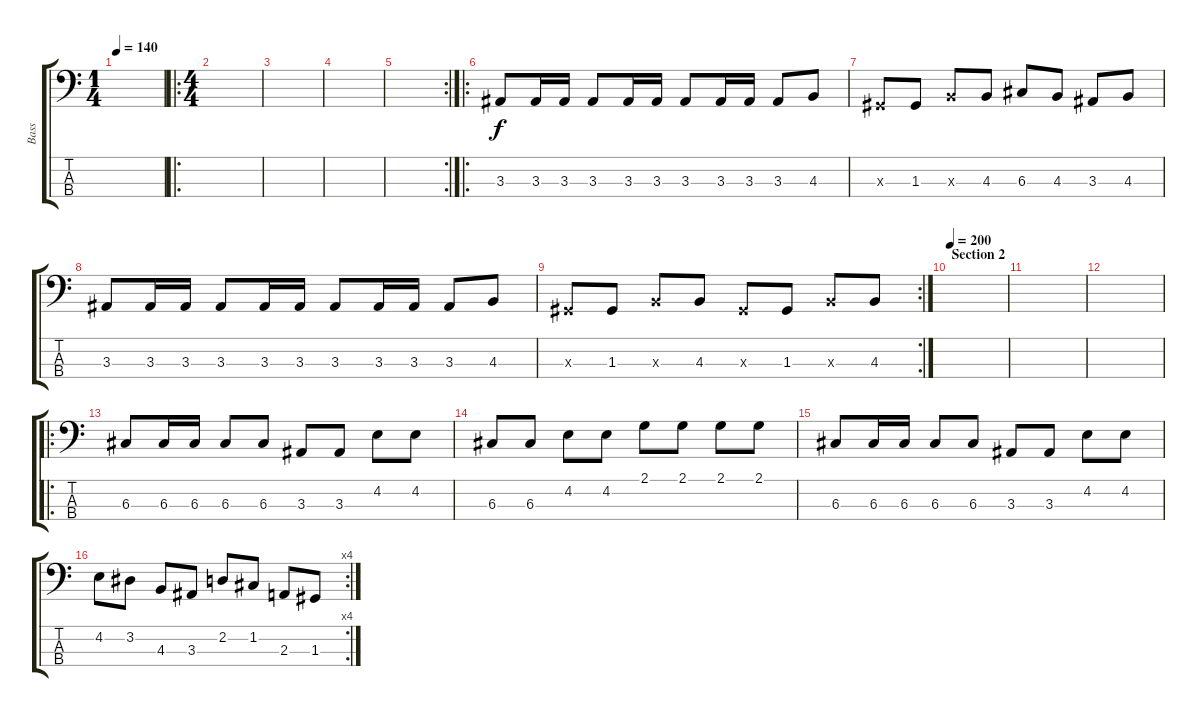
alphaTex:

\track ("Bass" "Bass") {instrument acousticguitarnylon}
\staff {score tabs}
\tuning (F2 C2 G1 D1) {hide}
\ts (1 4)
\tempo 140
\clef f4
\ks c
|
\ro
\ts (4 4)
|
|
|
\rc 2
|
\ro
3.3.8 3.3.16 3.3.16 3.3.8 3.3.16 3.3.16 3.3.8 3.3.16 3.3.16 3.3.8 4.3.8 |
1.3{x}.8 1.3.8 4.3{x}.8 4.3.8 6.3.8 4.3.8 3.3.8 4.3.8 |
3.3.8 3.3.16 3.3.16 3.3.8 3.3.16 3.3.16 3.3.8 3.3.16 3.3.16 3.3.8 4.3.8 |
\rc 2
1.3{x}.8 1.3.8 4.3{x}.8 4.3.8 1.3{x}.8 1.3.8 4.3{x}.8 4.3.8 |
\section ("" "Section 2")
\tempo 200
|
|
|
\ro
6.3.8 6.3.16 6.3.16 6.3.8 6.3.8 3.3.8 3.3.8 4.2.8 4.2.8 |
6.3.8 6.3.8 4.2.8 4.2.8 2.1.8 2.1.8 2.1.8 2.1.8 |
6.3.8 6.3.16 6.3.16 6.3.8 6.3.8 3.3.8 3.3.8 4.2.8 4.2.8 |
\rc 4
4.2.8 3.2.8 4.3.8 3.3.8 2.2.8 1.2.8 2.3.8 1.3.8
